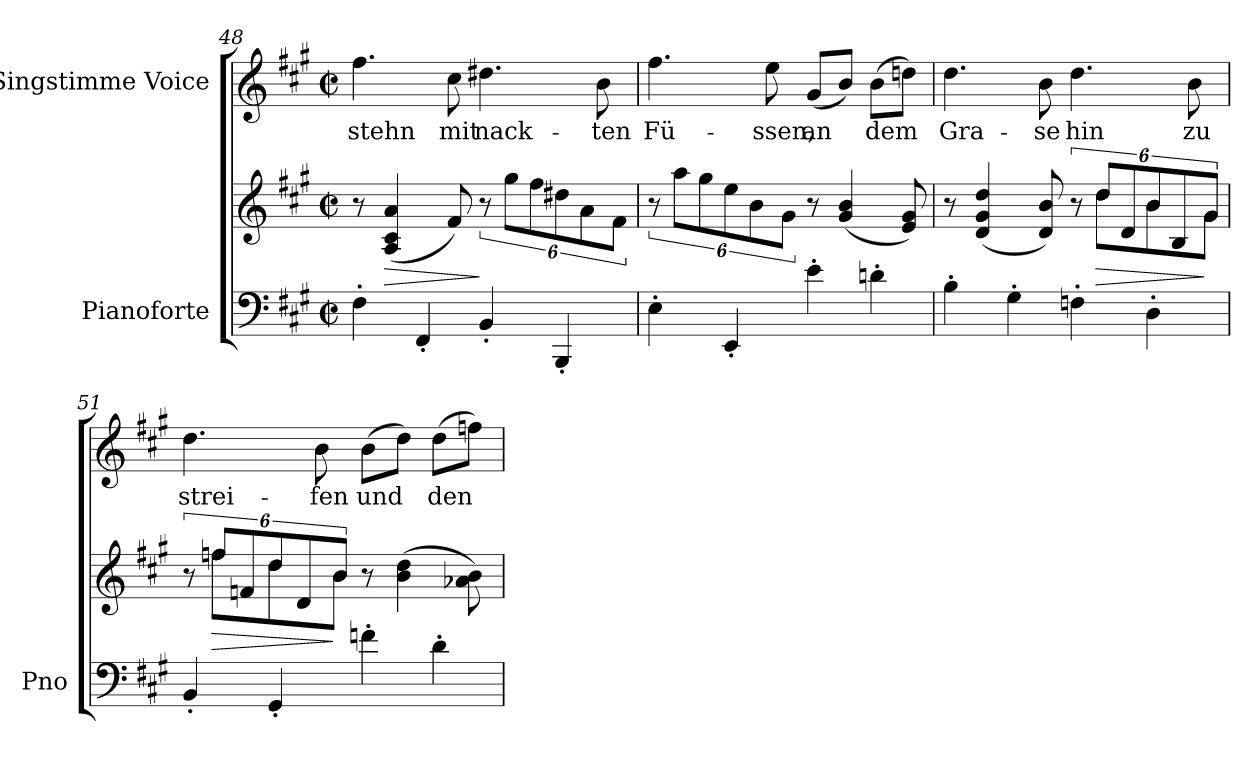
**kern	**kern	**dynam	**kern	**text
*part2	*part2	*part2	*part1	*part1
*staff3	*staff2	*staff2/3	*staff1	*staff1
*I"Pianoforte	*	*	*I"Singstimme Voice	*
*I'Pno	*	*	*	*
*clefF4	*clefG2	*	*clefG2	*
*k[f#c#g#]	*k[f#c#g#]	*	*k[f#c#g#]	*
*M2/2	*M2/2	*	*M2/2	*
*met(c|)	*met(c|)	*	*met(c|)	*
=48	=48	=48	=48	=48
4F#'\	8r	.	4.ff#\	stehn
!	!	!LO:HP:b	!	!
.	(>4A/ 4c#/ 4a/	>	.	.
4FF#'/	.	.	.	.
.	8f#/)	.	8cc#\	mit
4BB'/	12r	]	4.dd#X\	nack-
.	12gg#\L	.	.	.
.	12ff#\	.	.	.
4BBB'/	12dd#X\	.	.	.
.	12a\	.	.	.
.	.	.	8b\	-ten
.	12f#\J	.	.	.
=49	=49	=49	=49	=49
4E'\	12r	.	4.ff#\	Fü-
.	12aa\L	.	.	.
.	12gg#\	.	.	.
4EE'/	12ee\	.	.	.
.	12b\	.	.	.
.	.	.	8ee\	-ssen,
.	12g#\J	.	.	.
4e'\	8r	.	(8g#/L	an
.	(4g#/ 4b/	.	8b/J)	.
4dn'\	.	.	(8b\L	dem
.	8e/ 8g#/)	.	8ddn\J)	.
=50	=50	=50	=50	=50
*	*^	*	*	*
4B'\	8r	2ryy	.	4.dd\	Gra-
.	(>4d/ 4g#/ 4dd/	.	.	.	.
4G#'\	.	.	.	.	.
.	8d/ 8b/)	.	.	8b\	-se
*	*	*Xtuplet	*	*	*
4Fn'\	12r	12ryy	.	4.dd\	hin
!	!	!	!LO:HP:b	!	!
.	12dd/L	12dd\L	>	.	.
.	12d/	12ryy	.	.	.
4D'\	12b/	12b\	.	.	.
.	12B/	12ryy	.	.	.
.	.	.	.	8b\	zu
.	12g#/J	12g#\J	]	.	.
=51	=51	=51	=51	=51	=51
*	*tuplet	*Xtuplet	*	*	*
4BB'/	12r	12ryy	.	4.dd\	strei-
!	!	!	!LO:HP:b	!	!
.	12ffn/L	12ff\L	>	.	.
.	12fn/	12ryy	.	.	.
4GG#'/	12dd/	12dd\	.	.	.
.	12d/	12ryy	.	.	.
.	.	.	.	8b\	-fen
.	12b/J	12b\J	]	.	.
4fn'\	8r	2ryy	.	(8b\L	und
.	(>4b\ 4dd\	.	.	8dd\J)	.
4d'\	.	.	.	(8dd\L	den
.	8a-X\ 8b\)	.	.	8ffn\J)	.
*	*v	*v	*	*	*
=	=	=	=	=
*-	*-	*-	*-	*-
